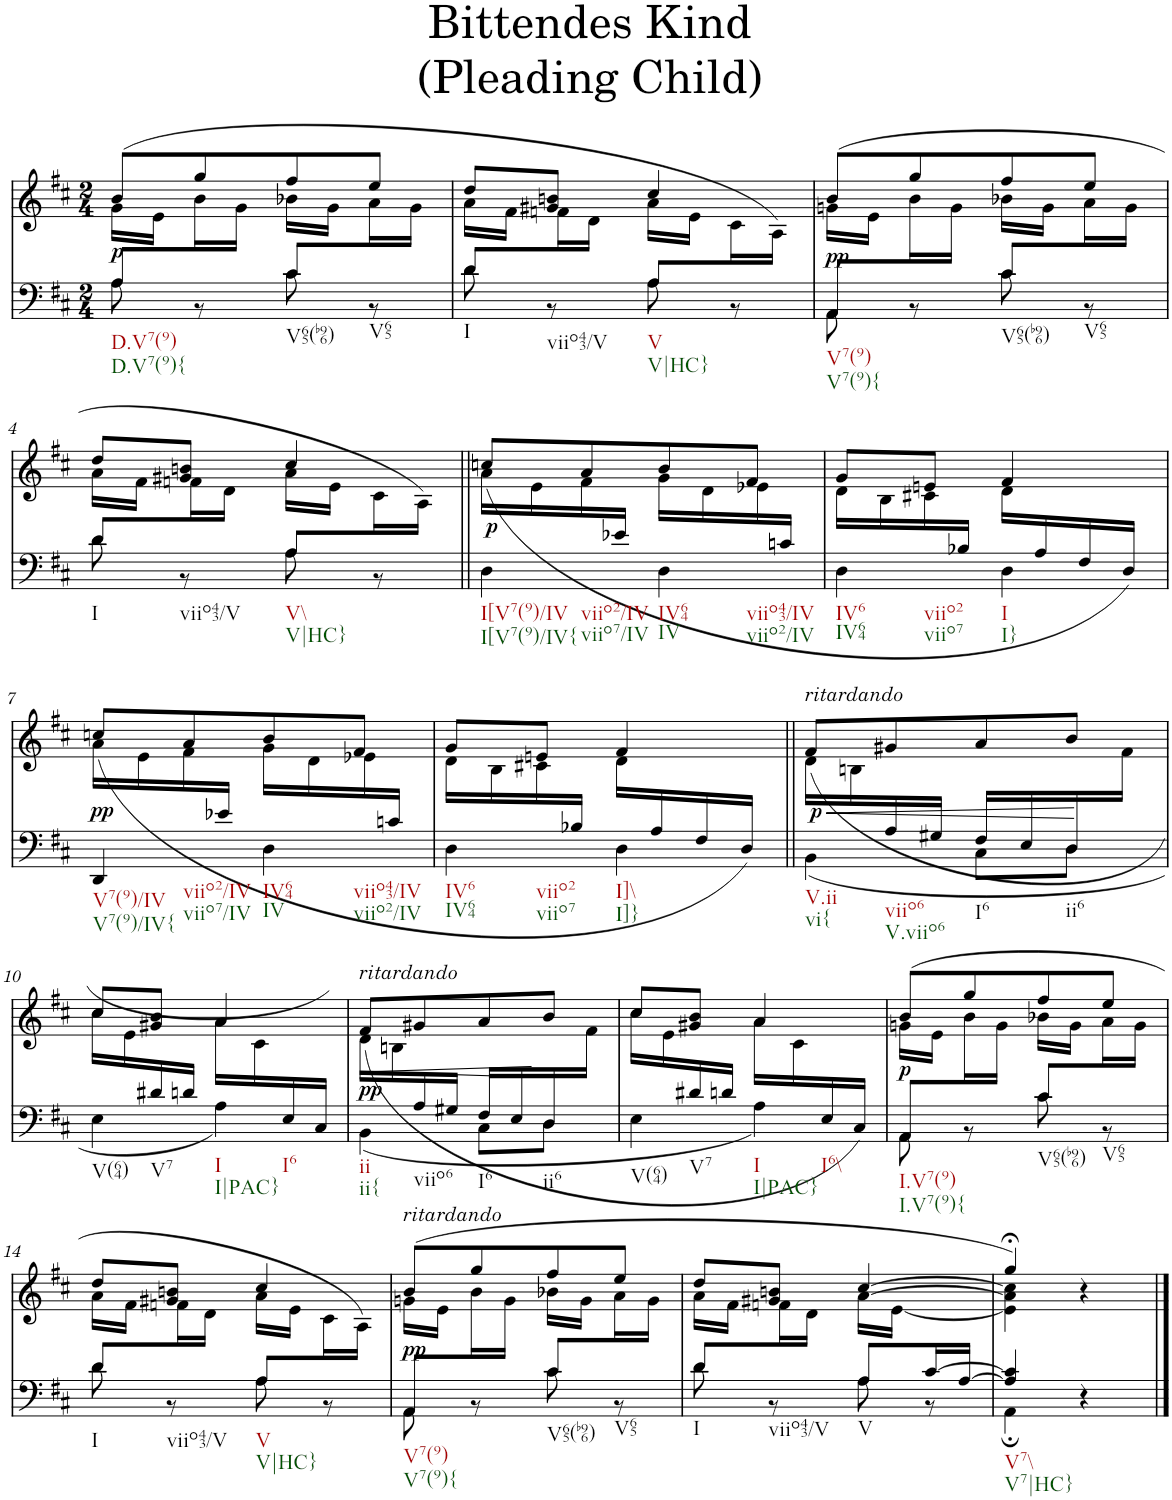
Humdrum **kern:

**kern	**kern	**dynam
*part1	*part1	*part1
*staff2	*staff1	*staff1/2
*I"Piano	*	*
*I'Pno.	*	*
*clefF4	*clefG2	*
*k[f#c#]	*k[f#c#]	*
*M2/4	*M2/4	*
=1	=1	=1
*^	*^	*
*	*	*	*^	*
!LO:TX:b:t=D.V7(9)	!	!	!	!	!
!LO:TX:b:t=D.V7(9){	!	!	!	!	!
!	!	!	!	!	!LO:DY:b
8A/L	8A\	(8b/L	16g\LL	8ryy	p
.	.	.	16e\JJ	.	.
8ryy	8r	8gg/	8ryy	16b\L	.
.	.	.	.	16g\JJ	.
!LO:TX:b:t=V65(b96)	!	!	!	!	!
8c#/L	8c#\	8ff#/	16b-X\LL	8ryy	.
.	.	.	16g\JJ	.	.
!LO:TX:b:t=V65	!	!	!	!	!
8ryy	8r	8ee/J	8ryy	16a\L	.
.	.	.	.	16g\JJ	.
=2	=2	=2	=2	=2	=2
!LO:TX:b:t=I	!	!	!	!	!
8d/L	8d\	8dd/L	16a\LL	8ryy	.
.	.	.	16f#\JJ	.	.
!LO:TX:b:t=viio43/V	!	!	!	!	!
8ryy	8r	8g#X/ 8bn/J	8ryy	16fn\L	.
.	.	.	.	16d\JJ	.
!LO:TX:b:t=V	!	!	!	!	!
!LO:TX:b:t=V|HC}	!	!	!	!	!
8A/L	8A\	4cc#/	16a\LL	8ryy	.
.	.	.	16e\JJ	.	.
8ryy	8r	.	8ryy	16c#\L	.
.	.	.	.	16A\JJ)	.
=3	=3	=3	=3	=3	=3
!LO:TX:b:t=V7(9)	!	!	!	!	!
!LO:TX:b:t=V7(9){	!	!	!	!	!
!	!	!	!	!	!LO:DY:b
8AA/L	8AA\	(8b/L	16gn\LL	8ryy	pp
.	.	.	16e\JJ	.	.
8ryy	8r	8gg/	8ryy	16b\L	.
.	.	.	.	16g\JJ	.
!LO:TX:b:t=V65(b96)	!	!	!	!	!
8c#/L	8c#\	8ff#/	16b-X\LL	8ryy	.
.	.	.	16g\JJ	.	.
!LO:TX:b:t=V65	!	!	!	!	!
8ryy	8r	8ee/J	8ryy	16a\L	.
.	.	.	.	16g\JJ	.
!!LO:LB:g=z	!!	!!
=4	=4	=4	=4	=4	=4
!LO:TX:b:t=I	!	!	!	!	!
8d/L	8d\	8dd/L	16a\LL	8ryy	.
.	.	.	16f#\JJ	.	.
!LO:TX:b:t=viio43/V	!	!	!	!	!
8ryy	8r	8g#X/ 8bn/J	8ryy	16fn\L	.
.	.	.	.	16d\JJ	.
!LO:TX:b:t=V\\	!	!	!	!	!
!LO:TX:b:t=V|HC}	!	!	!	!	!
8A/L	8A\	4cc#/	16a\LL	8ryy	.
.	.	.	16e\JJ	.	.
8ryy	8r	.	8ryy	16c#\L	.
.	.	.	.	16A\JJ)	.
=5||	=5||	=5||	=5||	=5||	=5||
!LO:TX:b:t=I[V7(9)/IV	!	!	!	!	!
!LO:TX:b:t=I[V7(9)/IV{	!	!	!	!	!
!LO:TX:b:t=viio2/IV	!	!	!	!	!
!LO:TX:b:t=viio7/IV	!	!	!	!	!
!	!	!	!	!	!LO:DY:b
*	*	*	*v	*v	*
8.ryy	4D\	(8ccn/L	16a\LL	p
.	.	.	16e\	.
.	.	8a/	16f#\	.
16e-X/JJ	.	.	16ryy	.
!LO:TX:b:t=IV64	!	!	!	!
!LO:TX:b:t=IV	!	!	!	!
!LO:TX:b:t=viio43/IV	!	!	!	!
!LO:TX:b:t=viio2/IV	!	!	!	!
8.ryy	4D\	8b/	16g\LL	.
.	.	.	16d\	.
.	.	8f#/J	16e-X\	.
16cn/JJ	.	.	16ryy	.
=6	=6	=6	=6	=6
!LO:TX:b:t=IV6	!	!	!	!
!LO:TX:b:t=IV64	!	!	!	!
!LO:TX:b:t=viio2	!	!	!	!
!LO:TX:b:t=viio7	!	!	!	!
8.ryy	4D\	8g/L	16d\LL	.
.	.	.	16B\	.
.	.	8en/J	16c#X\	.
16B-X/JJ	.	.	16ryy	.
!LO:TX:b:t=I	!	!	!	!
!LO:TX:b:t=I}	!	!	!	!
16ryy	4D\	4f#/	16d\LL	.
16A/	.	.	8.ryy	.
16F#/	.	.	.	.
16D/JJ)	.	.	.	.
!!LO:LB:g=z	!!
=7	=7	=7	=7	=7
!LO:TX:b:t=V7(9)/IV	!	!	!	!
!LO:TX:b:t=V7(9)/IV{	!	!	!	!
!LO:TX:b:t=viio2/IV	!	!	!	!
!LO:TX:b:t=viio7/IV	!	!	!	!
!	!	!	!	!LO:DY:b
8.ryy	4DD/	(8ccn/L	16a\LL	pp
.	.	.	16e\	.
.	.	8a/	16f#\	.
16e-X/JJ	.	.	16ryy	.
!LO:TX:b:t=IV64	!	!	!	!
!LO:TX:b:t=IV	!	!	!	!
!LO:TX:b:t=viio43/IV	!	!	!	!
!LO:TX:b:t=viio2/IV	!	!	!	!
8.ryy	4D\	8b/	16g\LL	.
.	.	.	16d\	.
.	.	8f#/J	16e-X\	.
16cn/JJ	.	.	16ryy	.
=8	=8	=8	=8	=8
!LO:TX:b:t=IV6	!	!	!	!
!LO:TX:b:t=IV64	!	!	!	!
!LO:TX:b:t=viio2	!	!	!	!
!LO:TX:b:t=viio7	!	!	!	!
8.ryy	4D\	8g/L	16d\LL	.
.	.	.	16B\	.
.	.	8en/J	16c#X\	.
16B-X/JJ	.	.	16ryy	.
!LO:TX:b:t=I]\\	!	!	!	!
!LO:TX:b:t=I]}	!	!	!	!
16ryy	4D\	4f#/	16d\LL	.
16A/	.	.	8.ryy	.
16F#/	.	.	.	.
16D/JJ)	.	.	.	.
*	*	*v	*v	*
=9||	=9||	=9||	=9||
*	*^	*	*
!	!	!	!LO:TX:a:i:t=ritardando	!
!LO:TX:b:t=V.ii	!	!	!	!
!LO:TX:b:t=vi{	!	!	!	!
!LO:TX:b:t=viio6	!	!	!	!
!LO:TX:b:t=V.viio6	!	!	!	!
!	!	!	!	!LO:HP:b
*	*	*	*^	*
*	*	*	*	*^	*
!	!	!	!	!	!	!LO:DY:n=1:b
8ryy	4BB\	4ryy	(8f#/L	16d\LL	4..ryy	< p
.	.	.	.	16Bn\	.	.
16A/	.	.	8g#X/	4.ryy	.	.
16G#X/JJ	.	.	.	.	.	.
!LO:TX:b:t=I6	!	!	!	!	!	!
4ryy	16F#/LL	8C#\L	8a/	.	.	.
.	16E/	.	.	.	.	.
!	!LO:TX:b:t=ii6	!	!	!	!	!
.	16D/	8D\J	8b/J	.	.	.
.	16ryy	.	.	.	16f#\JJ	.
*v	*v	*v	*	*	*	*
*	*v	*v	*v	*
.	.	[
!!LO:LB:g=z
=10	=10	=10
*^	*^	*
!LO:TX:b:t=V(64)	!	!	!	!
!LO:TX:b:t=V7	!	!	!	!
8ryy	4E\	8cc#/L	16cc#\LL	.
.	.	.	16e\	.
16d#X/	.	8g#X/ 8b/J	8ryy	.
16dn/JJ	.	.	.	.
!LO:TX:b:t=I	!	!	!	!
!LO:TX:b:t=I|PAC}	!	!	!	!
!LO:TX:b:t=I6	!	!	!	!
8ryy	4A\	4a/	16a\LL	.
.	.	.	16c#\	.
16E/	.	.	8ryy	.
16C#/JJ)	.	.	.	.
*	*	*v	*v	*
=11	=11	=11	=11
*	*^	*	*
!	!	!	!LO:TX:a:i:t=ritardando	!
!LO:TX:b:t=ii	!	!	!	!
!LO:TX:b:t=ii{	!	!	!	!
!LO:TX:b:t=viio6	!	!	!	!
!	!	!	!	!LO:HP:b
*	*	*	*^	*
*	*	*	*	*^	*
!	!	!	!	!	!	!LO:DY:n=1:b
8ryy	4BB\	4ryy	(8f#/L	16d\LL	4..ryy	< pp
.	.	.	.	16Bn\	.	.
16A/	.	.	8g#X/	4.ryy	.	.
16G#X/JJ	.	.	.	.	.	.
!LO:TX:b:t=I6	!	!	!	!	!	!
4ryy	16F#/LL	8C#\L	8a/	.	.	.
.	16E/	.	.	.	.	.
!	!LO:TX:b:t=ii6	!	!	!	!	!
.	16D/	8D\J	8b/J	.	.	.
.	16ryy	.	.	.	16f#\JJ	.
*v	*v	*v	*	*	*	*
*	*v	*v	*v	*
.	.	[
=12	=12	=12
*^	*^	*
!LO:TX:b:t=V(64)	!	!	!	!
!LO:TX:b:t=V7	!	!	!	!
8ryy	4E\	8cc#/L	16cc#\LL	.
.	.	.	16e\	.
16d#X/	.	8g#X/ 8b/J	8ryy	.
16dn/JJ	.	.	.	.
!LO:TX:b:t=I	!	!	!	!
!LO:TX:b:t=I|PAC}	!	!	!	!
!LO:TX:b:t=I6\\	!	!	!	!
8ryy	4A\	4a/	16a\LL	.
.	.	.	16c#\	.
16E/	.	.	8ryy	.
16C#/JJ)	.	.	.	.
=13	=13	=13	=13	=13
*	*	*	*^	*
!LO:TX:b:t=I.V7(9)	!	!	!	!	!
!LO:TX:b:t=I.V7(9){	!	!	!	!	!
!	!	!	!	!	!LO:DY:b
8AA/L	8AA\	(8b/L	16gn\LL	8ryy	p
.	.	.	16e\JJ	.	.
8ryy	8r	8gg/	8ryy	16b\L	.
.	.	.	.	16g\JJ	.
!LO:TX:b:t=V65(b96)	!	!	!	!	!
8c#/L	8c#\	8ff#/	16b-X\LL	8ryy	.
.	.	.	16g\JJ	.	.
!LO:TX:b:t=V65	!	!	!	!	!
8ryy	8r	8ee/J	8ryy	16a\L	.
.	.	.	.	16g\JJ	.
!!LO:LB:g=z	!!	!!
=14	=14	=14	=14	=14	=14
!LO:TX:b:t=I	!	!	!	!	!
8d/L	8d\	8dd/L	16a\LL	8ryy	.
.	.	.	16f#\JJ	.	.
!LO:TX:b:t=viio43/V	!	!	!	!	!
8ryy	8r	8g#X/ 8bn/J	8ryy	16fn\L	.
.	.	.	.	16d\JJ	.
!LO:TX:b:t=V	!	!	!	!	!
!LO:TX:b:t=V|HC}	!	!	!	!	!
8A/L	8A\	4cc#/	16a\LL	8ryy	.
.	.	.	16e\JJ	.	.
8ryy	8r	.	8ryy	16c#\L	.
.	.	.	.	16A\JJ)	.
=15	=15	=15	=15	=15	=15
!	!	!LO:TX:a:i:t=ritardando	!	!	!
!LO:TX:b:t=V7(9)	!	!	!	!	!
!LO:TX:b:t=V7(9){	!	!	!	!	!
!	!	!	!	!	!LO:DY:b
8AA/L	8AA\	(8b/L	16gn\LL	8ryy	pp
.	.	.	16e\JJ	.	.
8ryy	8r	8gg/	8ryy	16b\L	.
.	.	.	.	16g\JJ	.
!LO:TX:b:t=V65(b96)	!	!	!	!	!
8c#/L	8c#\	8ff#/	16b-X\LL	8ryy	.
.	.	.	16g\JJ	.	.
!LO:TX:b:t=V65	!	!	!	!	!
8ryy	8r	8ee/J	8ryy	16a\L	.
.	.	.	.	16g\JJ	.
=16	=16	=16	=16	=16	=16
!LO:TX:b:t=I	!	!	!	!	!
8d/L	8d\	8dd/L	16a\LL	8ryy	.
.	.	.	16f#\JJ	.	.
!LO:TX:b:t=viio43/V	!	!	!	!	!
8ryy	8r	8g#X/ 8bn/J	8ryy	16fn\L	.
.	.	.	.	16d\JJ	.
!LO:TX:b:t=V	!	!	!	!	!
8A/L	8A\	[4cc#/	[>16a\LL	4ryy	.
.	.	.	[16e\JJ	.	.
[16c#/L	8r	.	8ryy	.	.
[16A/JJ	.	.	.	.	.
*	*	*	*v	*v	*
=17	=17	=17	=17	=17
!LO:TX:b:t=V7\\	!	!	!	!
!LO:TX:b:t=V7|HC}	!	!	!	!
4A/] 4c#/]	4AA;\	4gg;</)	4e\] 4a\] 4cc#\]	.
4r	4ryy	4r	4ryy	.
*v	*v	*	*	*
*	*v	*v	*
==	==	==
*-	*-	*-
